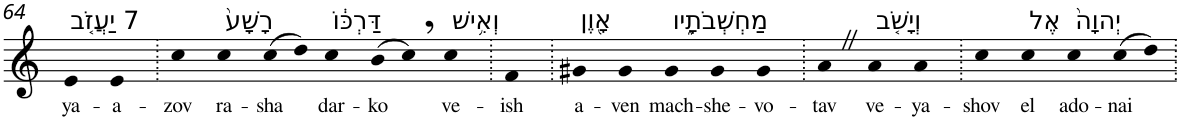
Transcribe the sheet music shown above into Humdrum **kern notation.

**kern	**text
*part1	*part1
*staff1	*staff1
*I"Piano	*
*I'Pno	*
!!LO:PB:g=z
*clefG2	*
*k[]	*
=64	=64
!LO:TX:a:t=7 יַעֲזֹ֤ב	!
!	!LO:LY:b
4e	ya-
!	!LO:LY:b
4e	-a-
=65.	=65.
!	!LO:LY:b
4cc	-zov
!LO:TX:a:t=רָשָׁע֙	!
!	!LO:LY:b
4cc	ra-
!	!LO:LY:b
(8cc	-sha
8dd)	.
!LO:TX:a:t=דַּרְכּ֔וֹ	!
!	!LO:LY:b
4cc	dar-
!	!LO:LY:b
(8b	-ko
8cc,)	.
!LO:TX:a:t=וְאִ֥ישׁ	!
!	!LO:LY:b
4cc	ve-
=66.	=66.
!	!LO:LY:b
4f	-ish
=67.	=67.
!LO:TX:a:t=אָ֖וֶן	!
!	!LO:LY:b
4g#X	a-
!	!LO:LY:b
4g#	-ven
!LO:TX:a:t=מַחְשְׁבֹתָ֑יו	!
!	!LO:LY:b
4g#	mach-
!	!LO:LY:b
4g#	-she-
!	!LO:LY:b
4g#	-vo-
=68.	=68.
!	!LO:LY:b
4aZ	-tav
!LO:TX:a:t=וְיָשֹׁ֤ב	!
!	!LO:LY:b
4a	ve-
!	!LO:LY:b
4a	-ya-
=69.	=69.
!	!LO:LY:b
4cc	-shov
!LO:TX:a:t=אֶל	!
!	!LO:LY:b
4cc	el
!LO:TX:a:t=יְהוָה֙	!
!	!LO:LY:b
4cc	ado-
!	!LO:LY:b
(8cc	-nai
8dd)	.
=.	=.
*-	*-
